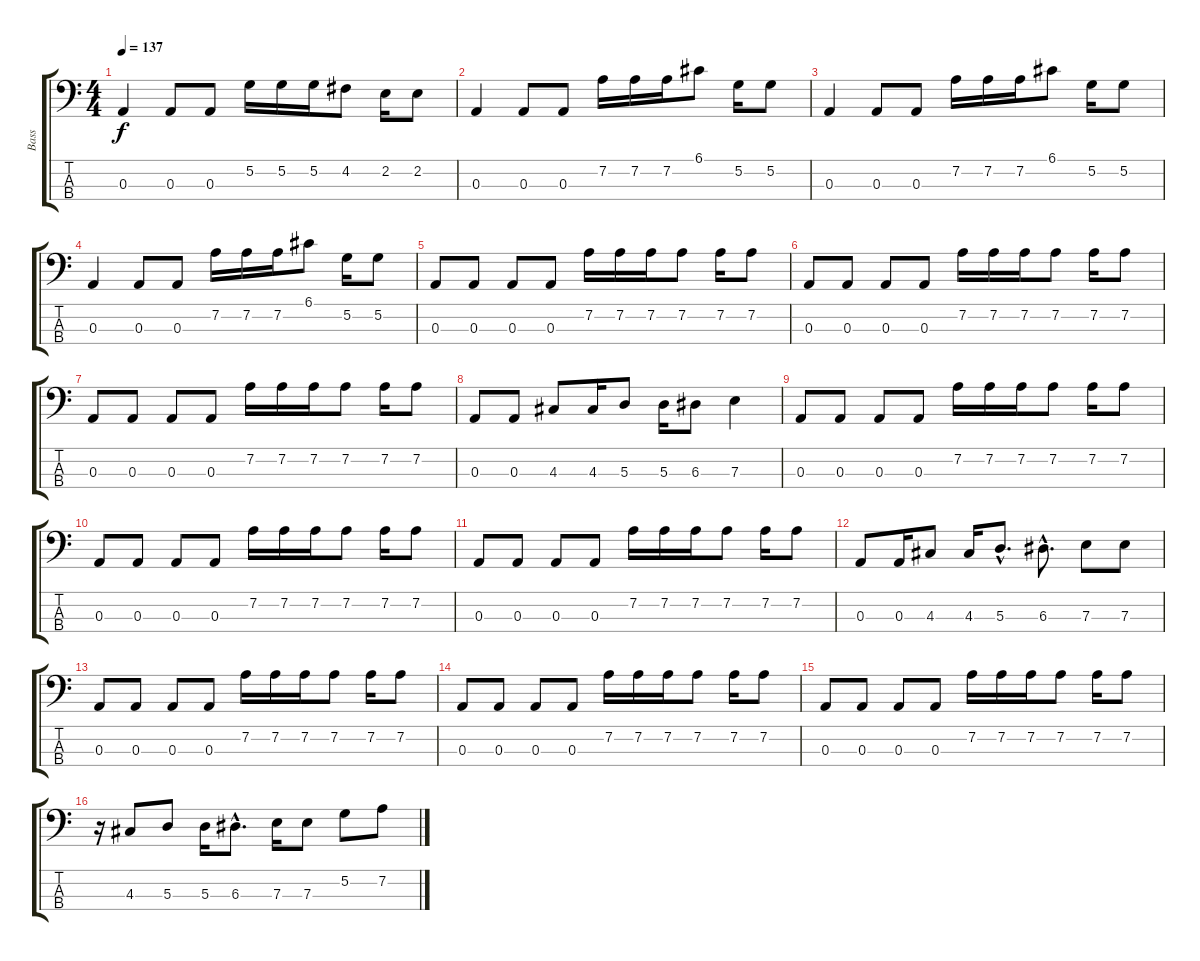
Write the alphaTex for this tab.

\track ("Bass" "Bass") {instrument electricbasspick}
\staff {score tabs}
\tuning (G2 D2 A1 E1) {hide}
\ts (4 4)
\tempo 137
\clef f4
\ks c
0.3.4{dy f} 0.3.8 0.3.8 5.2.16 5.2.16 5.2.16 4.2.8 2.2.16 2.2.8 |
0.3.4 0.3.8 0.3.8 7.2.16 7.2.16 7.2.16 6.1.8 5.2.16 5.2.8 |
0.3.4 0.3.8 0.3.8 7.2.16 7.2.16 7.2.16 6.1.8 5.2.16 5.2.8 |
0.3.4 0.3.8 0.3.8 7.2.16 7.2.16 7.2.16 6.1.8 5.2.16 5.2.8 |
0.3.8 0.3.8 0.3.8 0.3.8 7.2.16 7.2.16 7.2.16 7.2.8 7.2.16 7.2.8 |
0.3.8 0.3.8 0.3.8 0.3.8 7.2.16 7.2.16 7.2.16 7.2.8 7.2.16 7.2.8 |
0.3.8 0.3.8 0.3.8 0.3.8 7.2.16 7.2.16 7.2.16 7.2.8 7.2.16 7.2.8 |
0.3.8 0.3.8 4.3.8 4.3.16 5.3.8 5.3.16 6.3.8 7.3.4 |
0.3.8 0.3.8 0.3.8 0.3.8 7.2.16 7.2.16 7.2.16 7.2.8 7.2.16 7.2.8 |
0.3.8 0.3.8 0.3.8 0.3.8 7.2.16 7.2.16 7.2.16 7.2.8 7.2.16 7.2.8 |
0.3.8 0.3.8 0.3.8 0.3.8 7.2.16 7.2.16 7.2.16 7.2.8 7.2.16 7.2.8 |
0.3.8 0.3.16 4.3.8 4.3.16 5.3{hac}.8{d} 6.3{hac}.8{d} 7.3.8 7.3.8 |
0.3.8 0.3.8 0.3.8 0.3.8 7.2.16 7.2.16 7.2.16 7.2.8 7.2.16 7.2.8 |
0.3.8 0.3.8 0.3.8 0.3.8 7.2.16 7.2.16 7.2.16 7.2.8 7.2.16 7.2.8 |
0.3.8 0.3.8 0.3.8 0.3.8 7.2.16 7.2.16 7.2.16 7.2.8 7.2.16 7.2.8 |
r.16 4.3.8 5.3.8 5.3.16 6.3{hac}.8{d} 7.3.16 7.3.8 5.2.8 7.2.8
